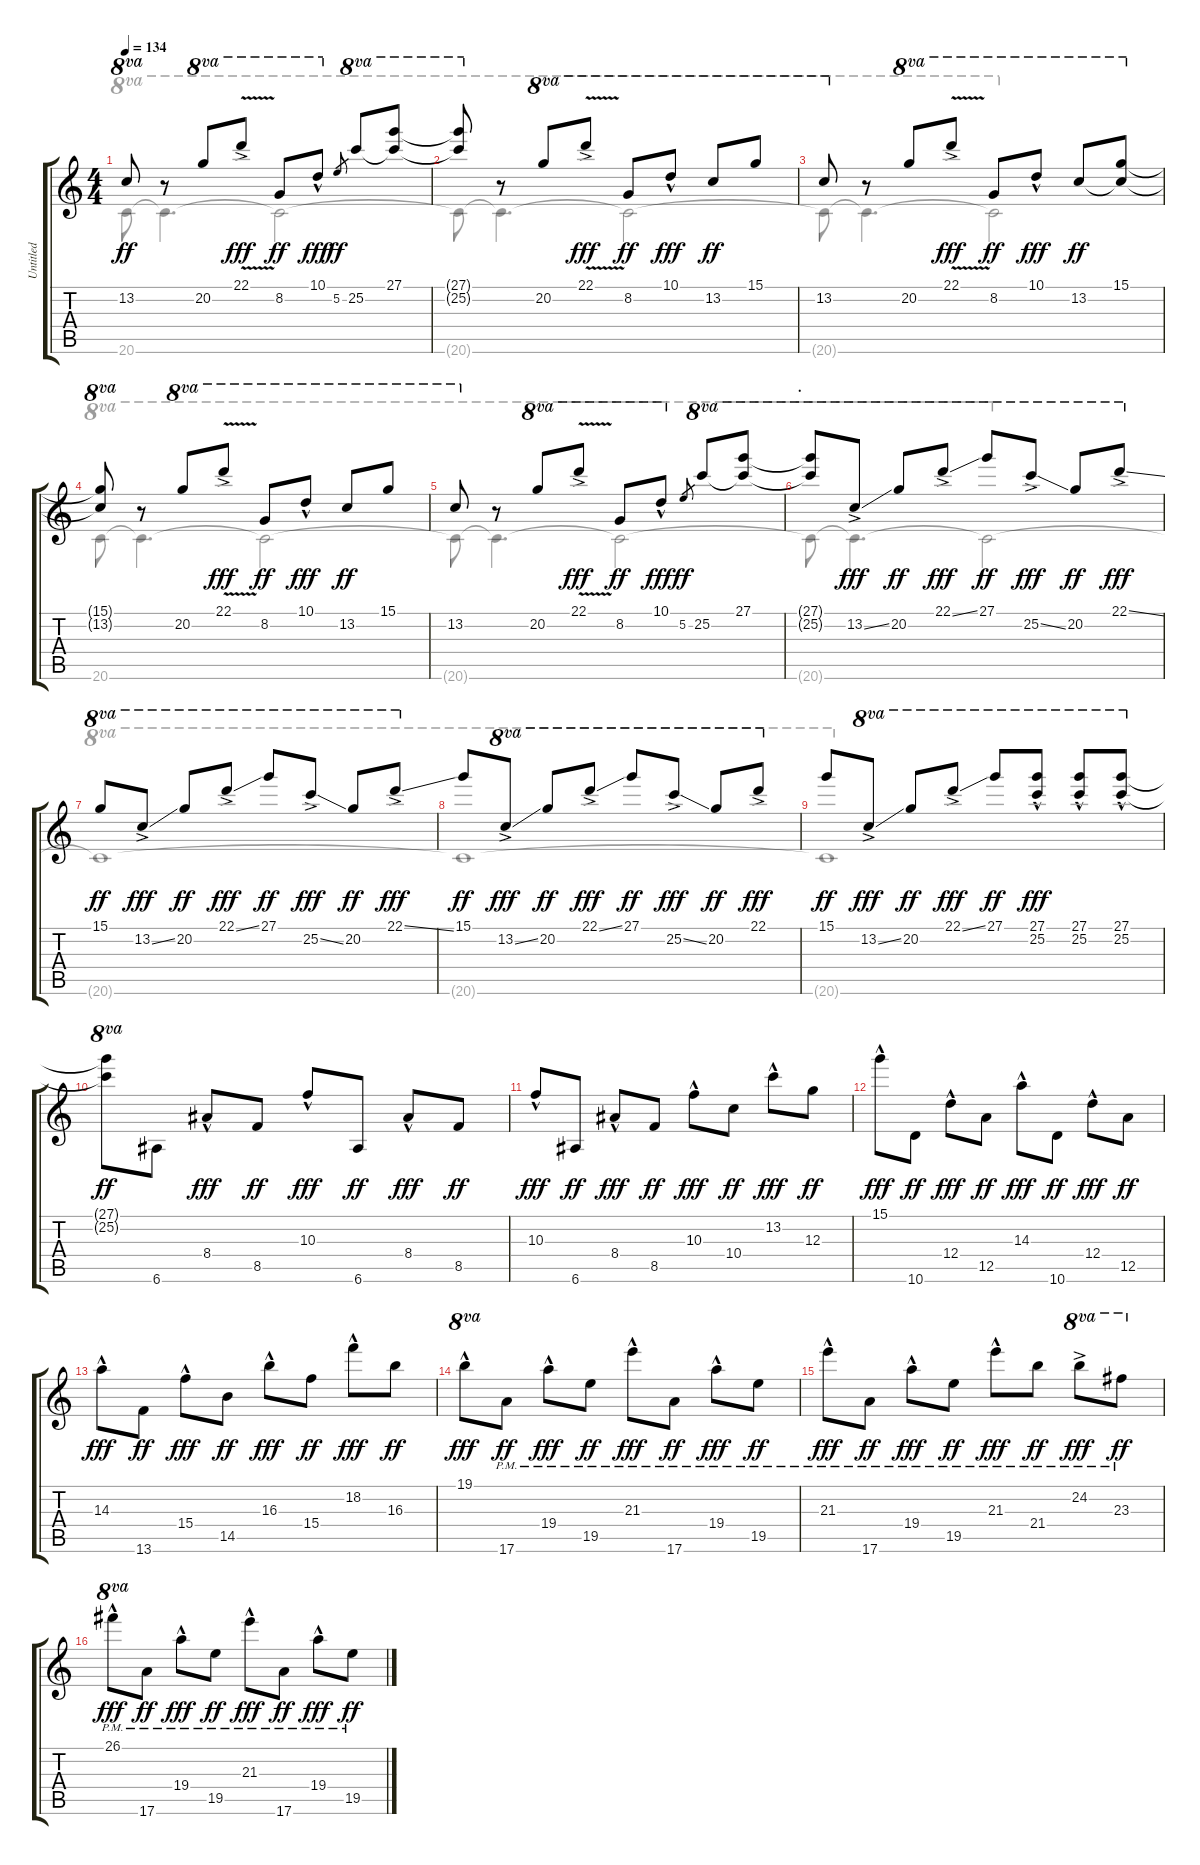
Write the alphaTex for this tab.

\track ("Untitled" "Untitled") {instrument electricguitarclean}
\staff {score tabs}
\tuning (E4 B3 G3 D3 A2 E2) {hide}
\voice
\ts (4 4)
\tempo 134
\clef g2
\ks c
13.2.8{ot 8va dy ff} r.8 20.2.8{ot 8va} 22.1{v ac}.8{ot 8va dy fff} 8.2.8{ot 8va dy ff} 10.1{hac}.8{ot 8va dy fff} 5.2.8{gr dy ff} 25.2.8{ot 8va} (27.1 25.2{t}).8{ot 8va} |
(27.1{t} 25.2{t}).8{ot 8va} r.8 20.2.8{ot 8va} 22.1{v ac}.8{ot 8va dy fff} 8.2.8{ot 8va dy ff} 10.1{hac}.8{ot 8va dy fff} 13.2.8{ot 8va dy ff} 15.1.8{ot 8va} |
13.2.8{ot 8va} r.8 20.2.8{ot 8va} 22.1{v ac}.8{ot 8va dy fff} 8.2.8{ot 8va dy ff} 10.1{hac}.8{ot 8va dy fff} 13.2.8{ot 8va dy ff} (15.1 13.2{t}).8{ot 8va} |
(15.1{t} 13.2{t}).8{ot 8va} r.8 20.2.8{ot 8va} 22.1{v ac}.8{ot 8va dy fff} 8.2.8{ot 8va dy ff} 10.1{hac}.8{ot 8va dy fff} 13.2.8{ot 8va dy ff} 15.1.8{ot 8va} |
13.2.8{ot 8va} r.8 20.2.8{ot 8va} 22.1{v ac}.8{ot 8va dy fff} 8.2.8{ot 8va dy ff} 10.1{hac}.8{ot 8va dy fff} 5.2.8{gr dy ff} 25.2.8{ot 8va} (27.1 25.2{t}).8{ot 8va} |
\section ("" ".")
(27.1{t} 25.2{t}).8{ot 8va} 13.2{ss ac}.8{ot 8va dy fff} 20.2.8{ot 8va dy ff} 22.1{ss ac}.8{ot 8va dy fff} 27.1.8{ot 8va dy ff} 25.2{ss ac}.8{ot 8va dy fff} 20.2.8{ot 8va dy ff} 22.1{ss ac}.8{ot 8va dy fff} |
15.1.8{ot 8va dy ff} 13.2{ss ac}.8{ot 8va dy fff} 20.2.8{ot 8va dy ff} 22.1{ss ac}.8{ot 8va dy fff} 27.1.8{ot 8va dy ff} 25.2{ss ac}.8{ot 8va dy fff} 20.2.8{ot 8va dy ff} 22.1{ss ac}.8{ot 8va dy fff} |
15.1.8{dy ff} 13.2{ss ac}.8{ot 8va dy fff} 20.2.8{ot 8va dy ff} 22.1{ss ac}.8{ot 8va dy fff} 27.1.8{ot 8va dy ff} 25.2{ss ac}.8{ot 8va dy fff} 20.2.8{ot 8va dy ff} 22.1{ac}.8{ot 8va dy fff} |
15.1.8{dy ff} 13.2{ss ac}.8{ot 8va dy fff} 20.2.8{ot 8va dy ff} 22.1{ss ac}.8{ot 8va dy fff} 27.1.8{ot 8va dy ff} (27.1{hac} 25.2{hac}).8{ot 8va dy fff} (27.1{hac} 25.2{hac}).8{ot 8va} (27.1{hac} 25.2{hac}).8{ot 8va} |
(27.1{t} 25.2{t}).8{ot 8va dy ff} 6.6.8 8.4{hac}.8{dy fff} 8.5.8{dy ff} 10.3{hac}.8{dy fff} 6.6.8{dy ff} 8.4{hac}.8{dy fff} 8.5.8{dy ff} |
10.3{hac}.8{dy fff} 6.6.8{dy ff} 8.4{hac}.8{dy fff} 8.5.8{dy ff} 10.3{hac}.8{dy fff} 10.4.8{dy ff} 13.2{hac}.8{dy fff} 12.3.8{dy ff} |
15.1{hac}.8{dy fff} 10.6.8{dy ff} 12.4{hac}.8{dy fff} 12.5.8{dy ff} 14.3{hac}.8{dy fff} 10.6.8{dy ff} 12.4{hac}.8{dy fff} 12.5.8{dy ff} |
14.3{hac}.8{dy fff} 13.6.8{dy ff} 15.4{hac}.8{dy fff} 14.5.8{dy ff} 16.3{hac}.8{dy fff} 15.4.8{dy ff} 18.2{hac}.8{dy fff} 16.3.8{dy ff} |
19.1{hac}.8{ot 8va dy fff} 17.6{pm}.8{dy ff} 19.4{hac pm}.8{dy fff} 19.5{pm}.8{dy ff} 21.3{hac pm}.8{dy fff} 17.6{pm}.8{dy ff} 19.4{hac pm}.8{dy fff} 19.5{pm}.8{dy ff} |
21.3{hac pm}.8{dy fff} 17.6{pm}.8{dy ff} 19.4{hac pm}.8{dy fff} 19.5{pm}.8{dy ff} 21.3{hac pm}.8{dy fff} 21.4{pm}.8{dy ff} 24.2{ac pm}.8{ot 8va dy fff} 23.3{pm}.8{ot 8va dy ff} |
26.1{hac pm}.8{ot 8va dy fff} 17.6{pm}.8{dy ff} 19.4{hac pm}.8{dy fff} 19.5{pm}.8{dy ff} 21.3{hac pm}.8{dy fff} 17.6{pm}.8{dy ff} 19.4{hac pm}.8{dy fff} 19.5{pm}.8{dy ff}
\voice
\clef g2
\ottava regular
\simile none
\ks c
20.6{t}.8{ot 8va dy ff} 20.6{t}.4{d ot 8va} 20.6{t}.2{ot 8va} |
20.6{t}.8{ot 8va} 20.6{t}.4{d ot 8va} 20.6{t}.2{ot 8va} |
20.6{t}.8{ot 8va} 20.6{t}.4{d ot 8va} 20.6{t}.2{ot 8va} |
20.6.8{ot 8va} 20.6{t}.4{d ot 8va} 20.6{t}.2{ot 8va} |
20.6{t}.8{ot 8va} 20.6{t}.4{d ot 8va} 20.6{t}.2{ot 8va} |
20.6{t}.8{ot 8va} 20.6{t}.4{d ot 8va} 20.6{t}.2{ot 8va} |
20.6{t}.1{ot 8va} |
20.6{t}.1{ot 8va} |
20.6{t}.1{ot 8va} |
|
|
|
|
|
|
